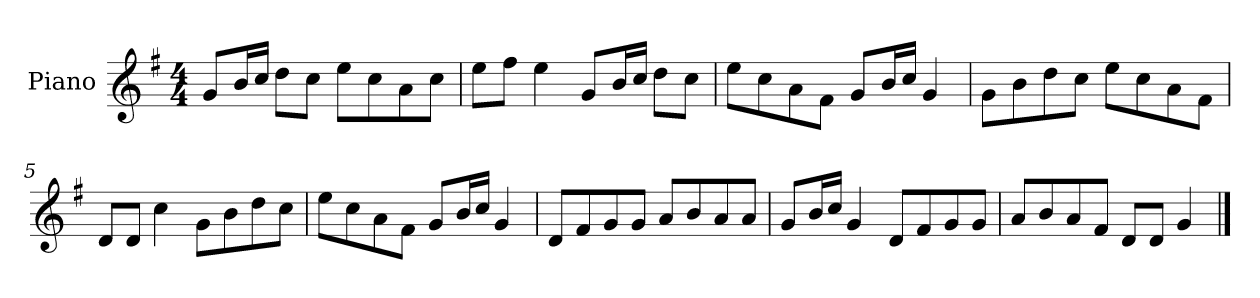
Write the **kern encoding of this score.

**kern
*part1
*staff1
*I"Piano
*I'P-no
*clefG2
*k[f#]
*M4/4
*MM90
=1
8g/L
16b/L
16cc/JJ
8dd\L
8cc\J
8ee\L
8cc\
8a\
8cc\J
=2
8ee\L
8ff#\J
4ee\
8g/L
16b/L
16cc/JJ
8dd\L
8cc\J
=3
8ee\L
8cc\
8a\
8f#\J
8g/L
16b/L
16cc/JJ
4g/
=4
8g\L
8b\
8dd\
8cc\J
8ee\L
8cc\
8a\
8f#\J
=5
8d/L
8d/J
4cc\
8g\L
8b\
8dd\
8cc\J
!!LO:LB:g=z
=6
8ee\L
8cc\
8a\
8f#\J
8g/L
16b/L
16cc/JJ
4g/
=7
8d/L
8f#/
8g/
8g/J
8a/L
8b/
8a/
8a/J
=8
8g/L
16b/L
16cc/JJ
4g/
8d/L
8f#/
8g/
8g/J
=9
8a/L
8b/
8a/
8f#/J
8d/L
8d/J
4g/
==
*-
